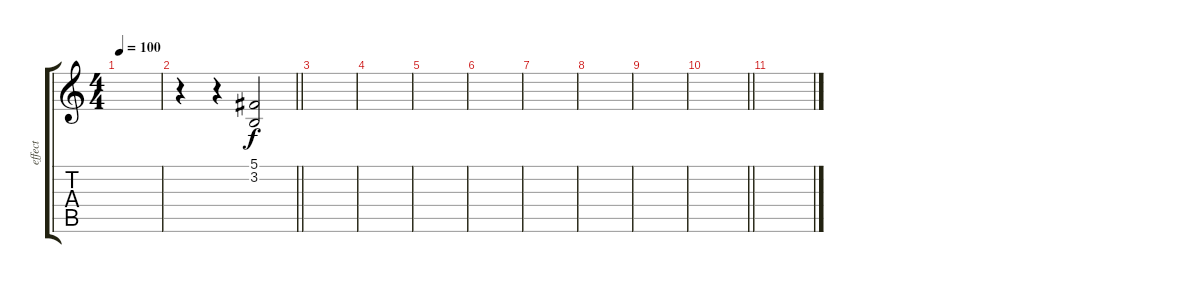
\track ("effect" "effect") {instrument reversecymbal}
\staff {score tabs}
\tuning (Db4 Ab3 E3 B2 Gb2 B1) {hide}
\ts (4 4)
\tempo 100
\clef g2
\ks c
|
\barLineRight lightlight
r.4 r.4 (5.1 3.2).2 |
\section ("" "")
|
|
|
|
|
|
|
\barLineRight lightlight
|
\section ("" "")
